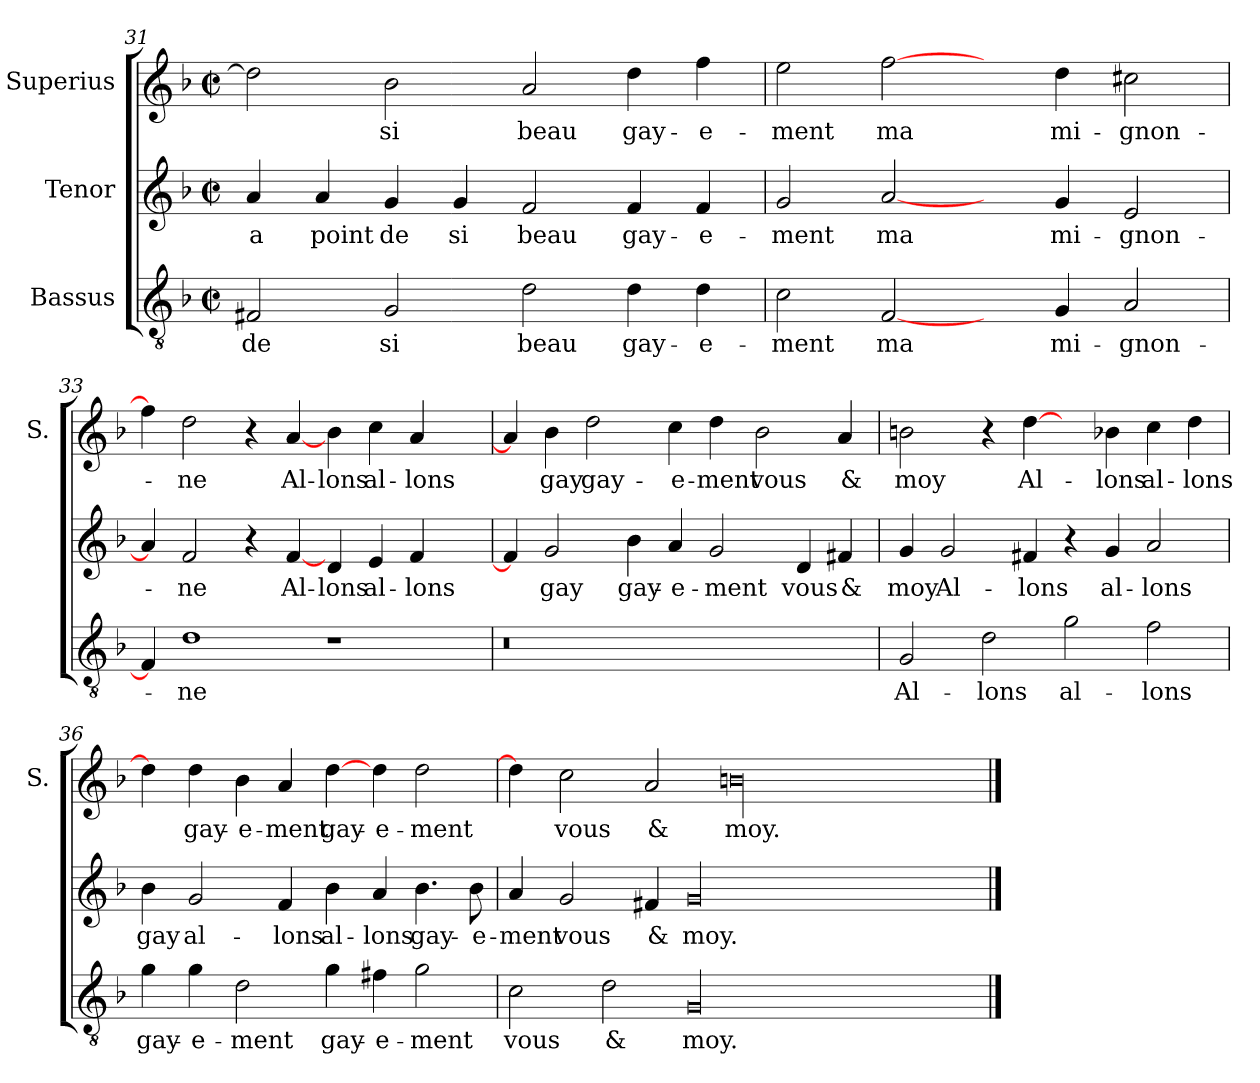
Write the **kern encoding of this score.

**kern	**text	**kern	**text	**kern	**text
*part3	*part3	*part2	*part2	*part1	*part1
*staff3	*staff3	*staff2	*staff2	*staff1	*staff1
*I"Bassus	*	*I"Tenor	*	*I"Superius	*
*	*	*	*	*I'S.	*
*clefGv2	*	*clefG2	*	*clefG2	*
*k[b-]	*	*k[b-]	*	*k[b-]	*
*F:	*	*F:	*	*F:	*
*M2/2	*	*M2/2	*	*M2/2	*
*met(c|)	*	*met(c|)	*	*met(c|)	*
=31	=31	=31	=31	=31	=31
2F#X/	de	4a/	a	2dd\]	.
.	.	4a/	point	.	.
2G/	si	4g/	de	2b-\	si
.	.	4g/	si	.	.
2d\	beau	2f/	beau	2a/	beau
4d\	gay-	4f/	gay-	4dd\	gay-
4d\	-e-	4f/	-e-	4ff\	-e-
=32	=32	=32	=32	=32	=32
2c\	-ment	2g/	-ment	2ee\	-ment
[2F/	ma	[2a/	ma	[2ff\	ma
4ryy	.	4ryy	.	4ryy	.
4G/	mi-	4g/	mi-	4dd\	mi-
2A/	-gnon-	2e/	-gnon-	2cc#X\	-gnon-
!!LO:LB:g=z
=33	=33	=33	=33	=33	=33
4F/]	.	4a/]	.	4ff\]	.
1d\	-ne	2f/	-ne	2dd\	-ne
.	.	4r	.	4r	.
.	.	[4f/	Al-	[4a/	Al-
1r	.	4d/	-lons	4b-\	-lons
.	.	4e/	al-	4cc\	al-
.	.	4f/	-lons	4a/	-lons
.	.	4ryy	.	4ryy	.
=34	=34	=34	=34	=34	=34
!LO:N:vis=0	!	!	!	!	!
1r	.	4f/]	.	4a/]	.
.	.	2g/	gay	4b-\	gay
.	.	.	.	2dd\	gay-
.	.	4b-\	gay-	.	.
1ryy	.	4a/	-e-	4cc\	-e-
.	.	2g/	-ment	4dd\	-ment
.	.	.	.	2b-\	vous
.	.	4d/	vous	.	.
4ryy	.	4f#X/	&	4a/	&
=35	=35	=35	=35	=35	=35
2G/	Al-	4g/	moy	2bn\	moy
.	.	2g/	Al-	.	.
2d\	-lons	.	.	4r	.
.	.	4f#X/	-lons	[4dd\	Al-
2g\	al-	4r	.	4ryy	.
.	.	4g/	al-	4b-X\	-lons
2f\	-lons	2a/	-lons	4cc\	al-
.	.	.	.	4dd\	-lons
=36	=36	=36	=36	=36	=36
4g\	gay-	4b-\	gay	4dd\]	.
4g\	-e-	2g/	al-	4dd\	gay-
2d\	-ment	.	.	4b-\	-e-
.	.	4f/	-lons	4a/	-ment
4g\	gay-	4b-\	al-	[4dd\	gay-
4f#X\	-e-	4a/	-lons	4dd\	-e-
2g\	-ment	4.b-\	gay-	2dd\	-ment
.	.	8b-\	-e-	.	.
=37	=37	=37	=37	=37	=37
2c\	vous	4a/	-ment	4dd\]	.
.	.	2g/	vous	2cc\	vous
2d\	&	.	.	.	.
.	.	4f#X/	&	2a/	&
00G/	moy.	00g/	moy.	.	.
.	.	.	.	00bn\	moy.
4ryy	.	4ryy	.	.	.
==	==	==	==	==	==
*-	*-	*-	*-	*-	*-
